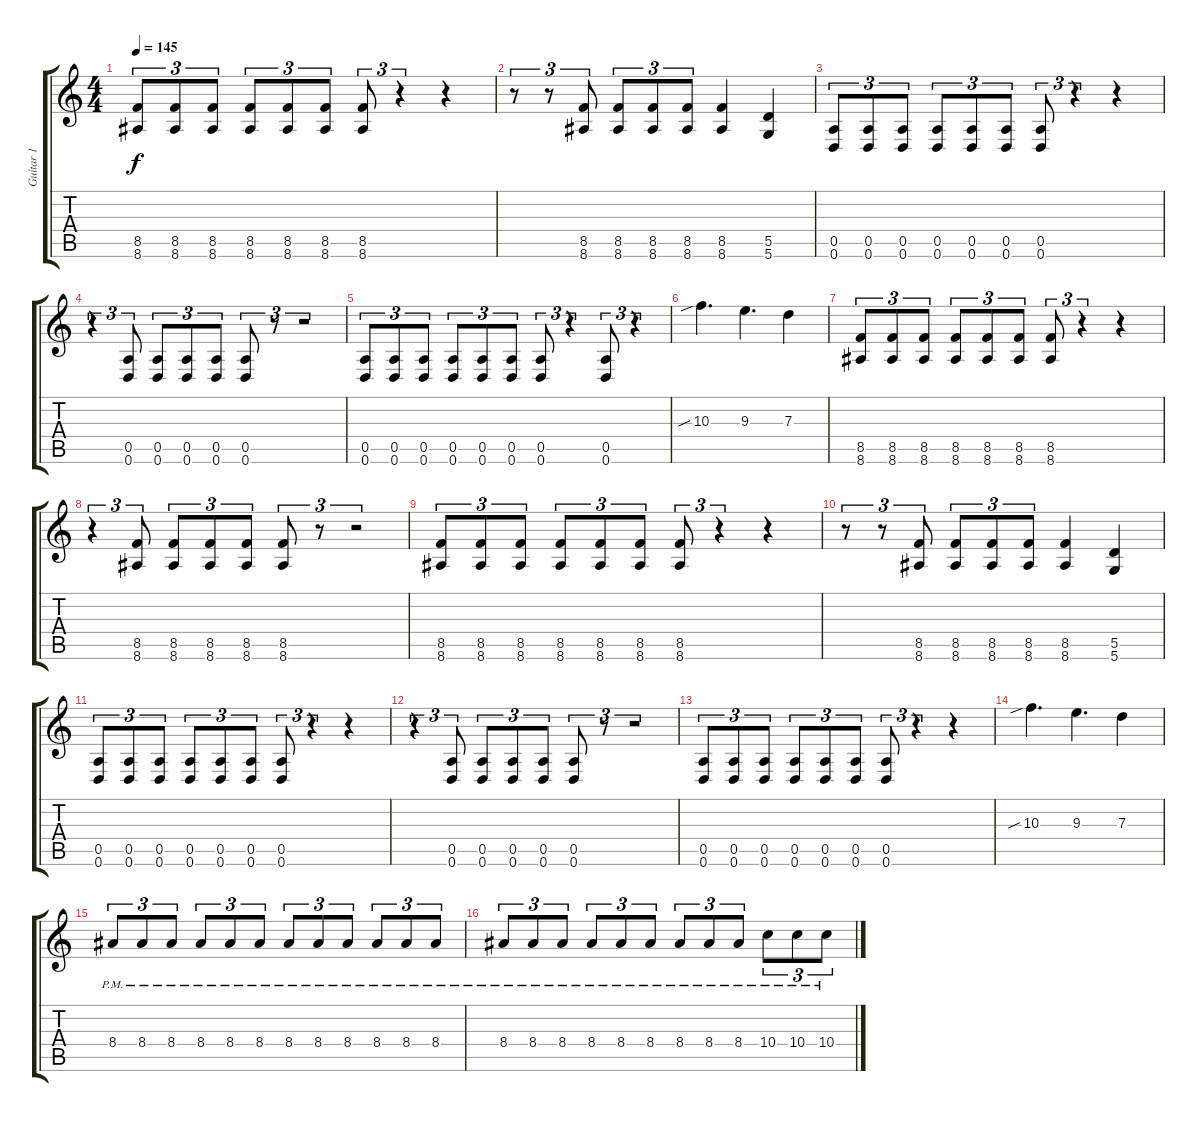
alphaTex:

\track ("Guitar 1" "Guitar 1") {instrument distortionguitar}
\staff {score tabs}
\tuning (E4 B3 G3 D3 A2 D2) {hide}
\ts (4 4)
\tempo 145
\clef g2
\ks c
(8.5 8.6).8{tu (3 2) dy f} (8.5 8.6).8{tu (3 2)} (8.5 8.6).8{tu (3 2)} (8.5 8.6).8{tu (3 2)} (8.5 8.6).8{tu (3 2)} (8.5 8.6).8{tu (3 2)} (8.5 8.6).8{tu (3 2)} r.4{tu (3 2)} r.4 |
r.8{tu (3 2)} r.8{tu (3 2)} (8.5 8.6).8{tu (3 2)} (8.5 8.6).8{tu (3 2)} (8.5 8.6).8{tu (3 2)} (8.5 8.6).8{tu (3 2)} (8.5 8.6).4 (5.5 5.6).4 |
(0.5 0.6).8{tu (3 2)} (0.5 0.6).8{tu (3 2)} (0.5 0.6).8{tu (3 2)} (0.5 0.6).8{tu (3 2)} (0.5 0.6).8{tu (3 2)} (0.5 0.6).8{tu (3 2)} (0.5 0.6).8{tu (3 2)} r.4{tu (3 2)} r.4 |
r.4{tu (3 2)} (0.5 0.6).8{tu (3 2)} (0.5 0.6).8{tu (3 2)} (0.5 0.6).8{tu (3 2)} (0.5 0.6).8{tu (3 2)} (0.5 0.6).8{tu (3 2)} r.8{tu (3 2)} r.2{tu (3 2)} |
(0.5 0.6).8{tu (3 2)} (0.5 0.6).8{tu (3 2)} (0.5 0.6).8{tu (3 2)} (0.5 0.6).8{tu (3 2)} (0.5 0.6).8{tu (3 2)} (0.5 0.6).8{tu (3 2)} (0.5 0.6).8{tu (3 2)} r.4{tu (3 2)} (0.5 0.6).8{tu (3 2)} r.4{tu (3 2)} |
10.3{sib}.4{d} 9.3.4{d} 7.3.4 |
(8.5 8.6).8{tu (3 2)} (8.5 8.6).8{tu (3 2)} (8.5 8.6).8{tu (3 2)} (8.5 8.6).8{tu (3 2)} (8.5 8.6).8{tu (3 2)} (8.5 8.6).8{tu (3 2)} (8.5 8.6).8{tu (3 2)} r.4{tu (3 2)} r.4 |
r.4{tu (3 2)} (8.5 8.6).8{tu (3 2)} (8.5 8.6).8{tu (3 2)} (8.5 8.6).8{tu (3 2)} (8.5 8.6).8{tu (3 2)} (8.5 8.6).8{tu (3 2)} r.8{tu (3 2)} r.2{tu (3 2)} |
(8.5 8.6).8{tu (3 2)} (8.5 8.6).8{tu (3 2)} (8.5 8.6).8{tu (3 2)} (8.5 8.6).8{tu (3 2)} (8.5 8.6).8{tu (3 2)} (8.5 8.6).8{tu (3 2)} (8.5 8.6).8{tu (3 2)} r.4{tu (3 2)} r.4 |
r.8{tu (3 2)} r.8{tu (3 2)} (8.5 8.6).8{tu (3 2)} (8.5 8.6).8{tu (3 2)} (8.5 8.6).8{tu (3 2)} (8.5 8.6).8{tu (3 2)} (8.5 8.6).4 (5.5 5.6).4 |
(0.5 0.6).8{tu (3 2)} (0.5 0.6).8{tu (3 2)} (0.5 0.6).8{tu (3 2)} (0.5 0.6).8{tu (3 2)} (0.5 0.6).8{tu (3 2)} (0.5 0.6).8{tu (3 2)} (0.5 0.6).8{tu (3 2)} r.4{tu (3 2)} r.4 |
r.4{tu (3 2)} (0.5 0.6).8{tu (3 2)} (0.5 0.6).8{tu (3 2)} (0.5 0.6).8{tu (3 2)} (0.5 0.6).8{tu (3 2)} (0.5 0.6).8{tu (3 2)} r.8{tu (3 2)} r.2{tu (3 2)} |
(0.5 0.6).8{tu (3 2)} (0.5 0.6).8{tu (3 2)} (0.5 0.6).8{tu (3 2)} (0.5 0.6).8{tu (3 2)} (0.5 0.6).8{tu (3 2)} (0.5 0.6).8{tu (3 2)} (0.5 0.6).8{tu (3 2)} r.4{tu (3 2)} r.4 |
10.3{sib}.4{d} 9.3.4{d} 7.3.4 |
8.4{pm}.8{tu (3 2)} 8.4{pm}.8{tu (3 2)} 8.4{pm}.8{tu (3 2)} 8.4{pm}.8{tu (3 2)} 8.4{pm}.8{tu (3 2)} 8.4{pm}.8{tu (3 2)} 8.4{pm}.8{tu (3 2)} 8.4{pm}.8{tu (3 2)} 8.4{pm}.8{tu (3 2)} 8.4{pm}.8{tu (3 2)} 8.4{pm}.8{tu (3 2)} 8.4{pm}.8{tu (3 2)} |
8.4{pm}.8{tu (3 2)} 8.4{pm}.8{tu (3 2)} 8.4{pm}.8{tu (3 2)} 8.4{pm}.8{tu (3 2)} 8.4{pm}.8{tu (3 2)} 8.4{pm}.8{tu (3 2)} 8.4{pm}.8{tu (3 2)} 8.4{pm}.8{tu (3 2)} 8.4{pm}.8{tu (3 2)} 10.4{pm}.8{tu (3 2)} 10.4{pm}.8{tu (3 2)} 10.4{pm}.8{tu (3 2)}
